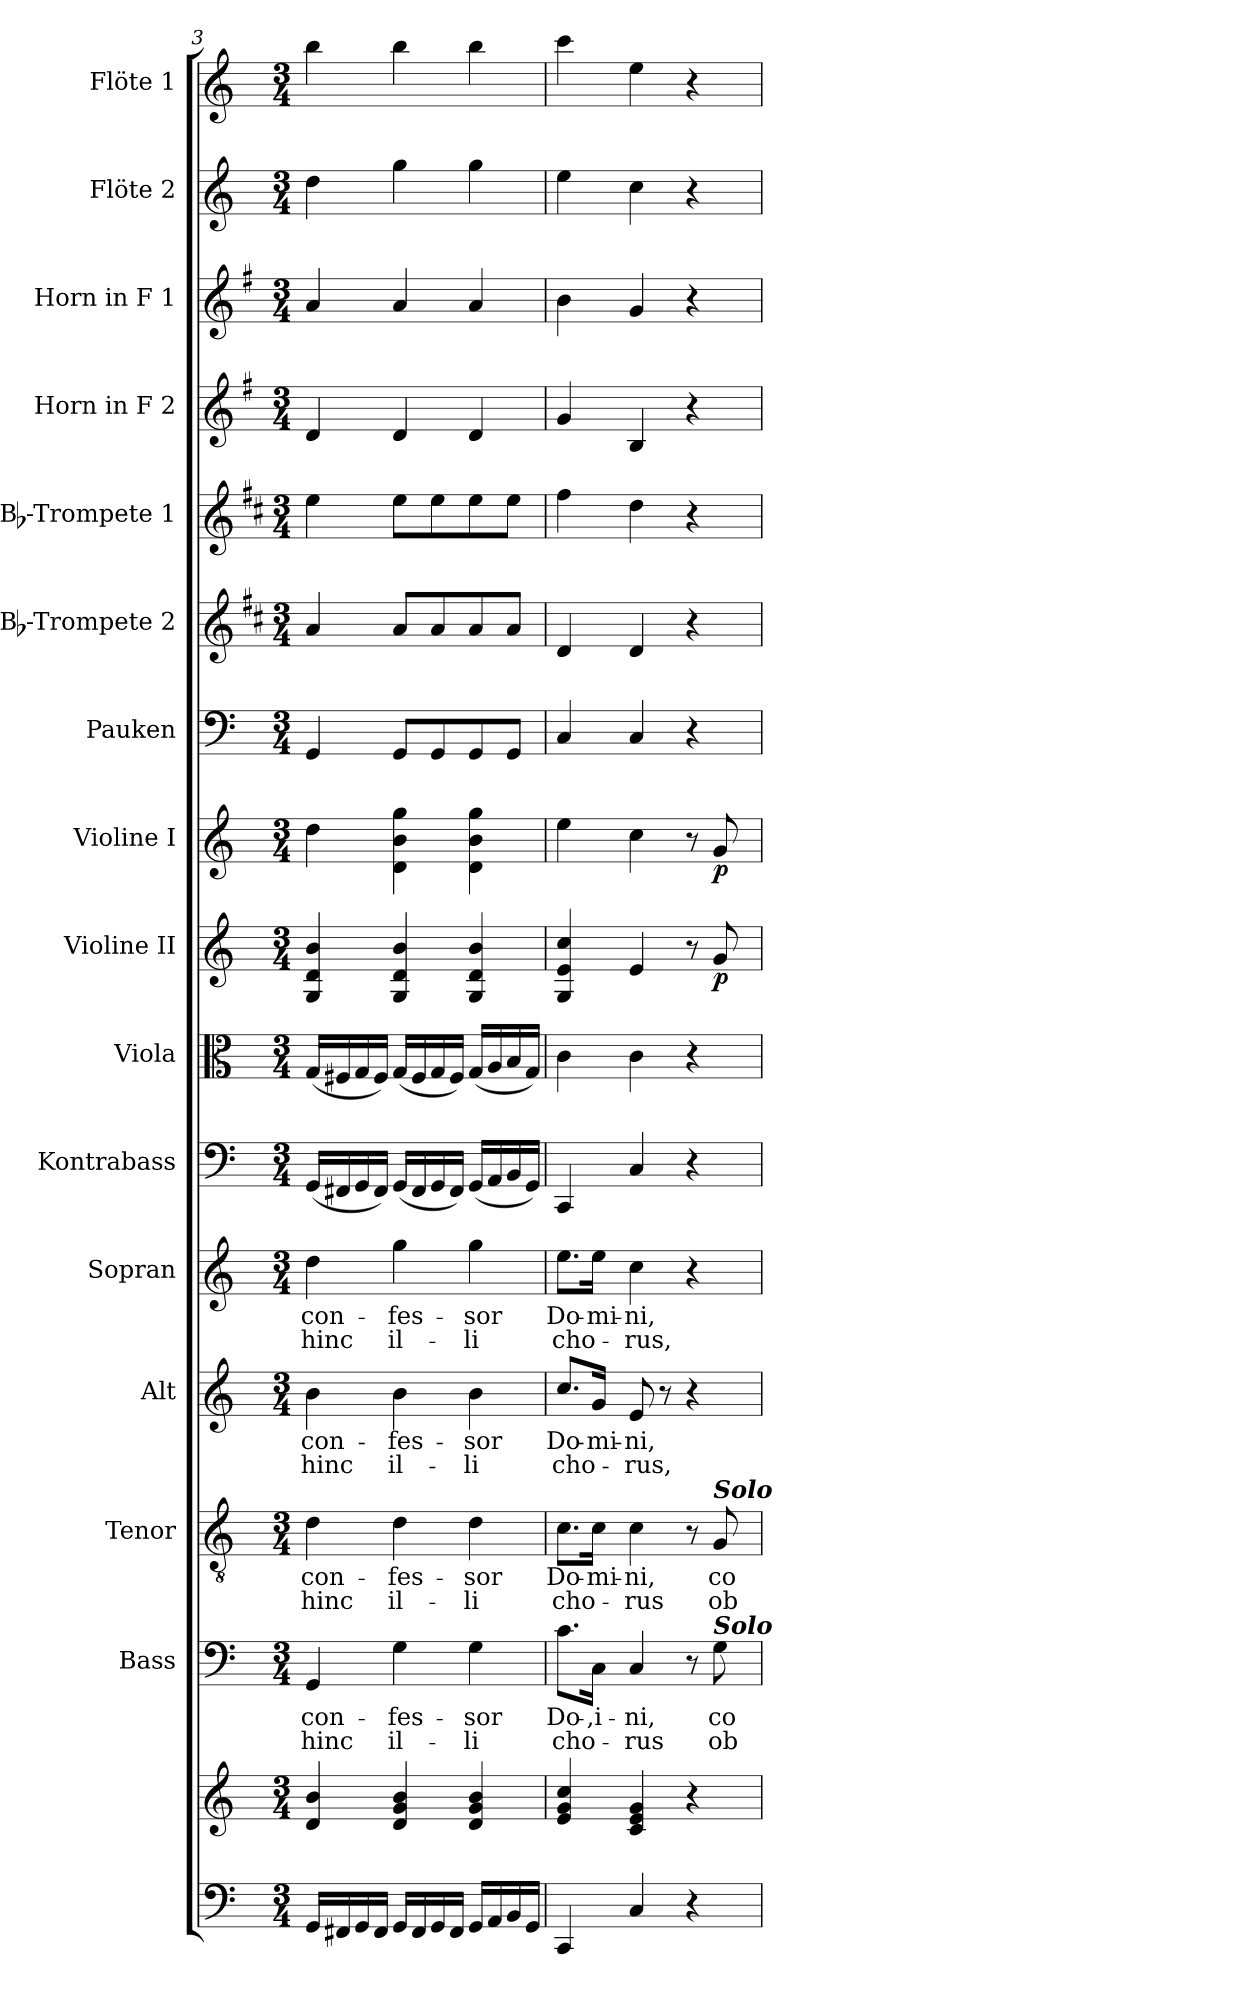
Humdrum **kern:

**kern	**kern	**kern	**text	**text	**kern	**text	**text	**kern	**text	**text	**kern	**text	**text	**kern	**kern	**kern	**dynam	**kern	**dynam	**kern	**kern	**kern	**kern	**kern	**kern	**kern
*part16	*part16	*part15	*part15	*part15	*part14	*part14	*part14	*part13	*part13	*part13	*part12	*part12	*part12	*part11	*part10	*part9	*part9	*part8	*part8	*part7	*part6	*part5	*part4	*part3	*part2	*part1
*staff17	*staff16	*staff15	*staff15	*staff15	*staff14	*staff14	*staff14	*staff13	*staff13	*staff13	*staff12	*staff12	*staff12	*staff11	*staff10	*staff9	*staff9	*staff8	*staff8	*staff7	*staff6	*staff5	*staff4	*staff3	*staff2	*staff1
*	*	*I"Bass	*	*	*I"Tenor	*	*	*I"Alt	*	*	*I"Sopran	*	*	*I"Kontrabass	*I"Viola	*I"Violine II	*	*I"Violine I	*	*I"Pauken	*I"Bb-Trompete 2	*I"Bb-Trompete 1	*I"Horn in F 2	*I"Horn in F 1	*I"Flöte 2	*I"Flöte 1
*	*	*I'B.	*	*	*I'T.	*	*	*I'A.	*	*	*I'S.	*	*	*I'Kb.	*I'Vla.	*I'Vl. II	*	*I'Vl. I	*	*I'Pk.	*I'Bb Trp. 2	*I'Bb Trp. 1	*	*	*I'Fl. 2	*I'Fl. 1
*clefF4	*clefG2	*clefF4	*	*	*clefGv2	*	*	*clefG2	*	*	*clefG2	*	*	*clefF4	*clefC3	*clefG2	*	*clefG2	*	*clefF4	*clefG2	*clefG2	*clefG2	*clefG2	*clefG2	*clefG2
*	*	*	*	*	*	*	*	*	*	*	*	*	*	*ITrd7c12	*	*	*	*	*	*	*ITrd1c2	*ITrd1c2	*ITrd4c7	*ITrd4c7	*	*
*k[]	*k[]	*k[]	*	*	*k[]	*	*	*k[]	*	*	*k[]	*	*	*k[]	*k[]	*k[]	*	*k[]	*	*k[]	*k[]	*k[]	*k[]	*k[]	*k[]	*k[]
*C:	*C:	*C:	*	*	*C:	*	*	*C:	*	*	*C:	*	*	*C:	*C:	*C:	*	*C:	*	*C:	*C:	*C:	*C:	*C:	*C:	*C:
*M3/4	*M3/4	*M3/4	*	*	*M3/4	*	*	*M3/4	*	*	*M3/4	*	*	*M3/4	*M3/4	*M3/4	*	*M3/4	*	*M3/4	*M3/4	*M3/4	*M3/4	*M3/4	*M3/4	*M3/4
=3	=3	=3	=3	=3	=3	=3	=3	=3	=3	=3	=3	=3	=3	=3	=3	=3	=3	=3	=3	=3	=3	=3	=3	=3	=3	=3
!	!	!	!LO:LY:b	!LO:LY:b	!	!LO:LY:b	!LO:LY:b	!	!LO:LY:b	!LO:LY:b	!	!LO:LY:b	!LO:LY:b	!	!	!	!	!	!	!	!	!	!	!	!	!
16GG/LL	4d/ 4b/	4GG/	con-	hinc	4d\	con-	hinc	4b\	con-	hinc	4dd\	con-	hinc	(<16GGG/LL	(<16G/LL	4G/ 4d/ 4b/	.	4dd\	.	4GG/	4g/	4dd\	4G/	4d/	4dd\	4bb\
16FF#X/	.	.	.	.	.	.	.	.	.	.	.	.	.	16FFF#X/	16F#X/	.	.	.	.	.	.	.	.	.	.	.
16GG/	.	.	.	.	.	.	.	.	.	.	.	.	.	16GGG/	16G/	.	.	.	.	.	.	.	.	.	.	.
16FF#/JJ	.	.	.	.	.	.	.	.	.	.	.	.	.	16FFF#/JJ)	16F#/JJ)	.	.	.	.	.	.	.	.	.	.	.
!	!	!	!LO:LY:b	!LO:LY:b	!	!LO:LY:b	!LO:LY:b	!	!LO:LY:b	!LO:LY:b	!	!LO:LY:b	!LO:LY:b	!	!	!	!	!	!	!	!	!	!	!	!	!
16GG/LL	4d/ 4g/ 4b/	4G\	-fes-	il-	4d\	-fes-	il-	4b\	-fes-	il-	4gg\	-fes-	il-	(<16GGG/LL	(<16G/LL	4G/ 4d/ 4b/	.	4d\ 4b\ 4gg\	.	8GG/L	8g/L	8dd\L	4G/	4d/	4gg\	4bb\
16FF#/	.	.	.	.	.	.	.	.	.	.	.	.	.	16FFF#/	16F#/	.	.	.	.	.	.	.	.	.	.	.
16GG/	.	.	.	.	.	.	.	.	.	.	.	.	.	16GGG/	16G/	.	.	.	.	8GG/	8g/	8dd\	.	.	.	.
16FF#/JJ	.	.	.	.	.	.	.	.	.	.	.	.	.	16FFF#/JJ)	16F#/JJ)	.	.	.	.	.	.	.	.	.	.	.
!	!	!	!LO:LY:b	!LO:LY:b	!	!LO:LY:b	!LO:LY:b	!	!LO:LY:b	!LO:LY:b	!	!LO:LY:b	!LO:LY:b	!	!	!	!	!	!	!	!	!	!	!	!	!
16GG/LL	4d/ 4g/ 4b/	4G\	-sor	-li	4d\	-sor	-li	4b\	-sor	-li	4gg\	-sor	-li	(<16GGG/LL	(<16G/LL	4G/ 4d/ 4b/	.	4d\ 4b\ 4gg\	.	8GG/	8g/	8dd\	4G/	4d/	4gg\	4bb\
16AA/	.	.	.	.	.	.	.	.	.	.	.	.	.	16AAA/	16A/	.	.	.	.	.	.	.	.	.	.	.
16BB/	.	.	.	.	.	.	.	.	.	.	.	.	.	16BBB/	16B/	.	.	.	.	8GG/J	8g/J	8dd\J	.	.	.	.
16GG/JJ	.	.	.	.	.	.	.	.	.	.	.	.	.	16GGG/JJ)	16G/JJ)	.	.	.	.	.	.	.	.	.	.	.
=4	=4	=4	=4	=4	=4	=4	=4	=4	=4	=4	=4	=4	=4	=4	=4	=4	=4	=4	=4	=4	=4	=4	=4	=4	=4	=4
!	!	!	!LO:LY:b	!LO:LY:b	!	!LO:LY:b	!LO:LY:b	!	!LO:LY:b	!LO:LY:b	!	!LO:LY:b	!LO:LY:b	!	!	!	!	!	!	!	!	!	!	!	!	!
4CC/	4e/ 4g/ 4cc/	8.c\L	Do-	cho-	8.c\L	Do-	cho-	8.cc/L	Do-	cho-	8.ee\L	Do-	cho-	4CCC/	4c\	4G/ 4e/ 4cc/	.	4ee\	.	4C/	4c/	4ee\	4c/	4e\	4ee\	4ccc\
!	!	!	!LO:LY:b	!	!	!LO:LY:b	!	!	!LO:LY:b	!	!	!LO:LY:b	!	!	!	!	!	!	!	!	!	!	!	!	!	!
.	.	16C\Jk	-,i-	.	16c\Jk	-mi-	.	16g/Jk	-mi-	.	16ee\Jk	-mi-	.	.	.	.	.	.	.	.	.	.	.	.	.	.
!	!	!	!LO:LY:b	!LO:LY:b	!	!LO:LY:b	!LO:LY:b	!	!LO:LY:b	!LO:LY:b	!	!LO:LY:b	!LO:LY:b	!	!	!	!	!	!	!	!	!	!	!	!	!
4C/	4c/ 4e/ 4g/	4C/	-ni,	-rus	4c\	-ni,	-rus	8e/	-ni,	-rus,	4cc\	-ni,	-rus,	4CC/	4c\	4e/	.	4cc\	.	4C/	4c/	4cc\	4E/	4c/	4cc\	4ee\
.	.	.	.	.	.	.	.	8r	.	.	.	.	.	.	.	.	.	.	.	.	.	.	.	.	.	.
4r	4r	8r	.	.	8r	.	.	4r	.	.	4r	.	.	4r	4r	8r	.	8r	.	4r	4r	4r	4r	4r	4r	4r
!	!	!	!	!	!LO:TX:a:Bi:t=Solo	!	!	!	!	!	!	!	!	!	!	!	!	!	!	!	!	!	!	!	!	!
!	!	!LO:TX:a:Bi:t=Solo	!	!	!	!	!	!	!	!	!	!	!	!	!	!	!	!	!	!	!	!	!	!	!	!
!	!	!	!LO:LY:b	!LO:LY:b	!	!LO:LY:b	!LO:LY:b	!	!	!	!	!	!	!	!	!	!LO:DY:b	!	!LO:DY:b	!	!	!	!	!	!	!
.	.	8G\	co-	ob-	8G/	co-	ob-	.	.	.	.	.	.	.	.	8g/	p	8g/	p	.	.	.	.	.	.	.
=	=	=	=	=	=	=	=	=	=	=	=	=	=	=	=	=	=	=	=	=	=	=	=	=	=	=
*-	*-	*-	*-	*-	*-	*-	*-	*-	*-	*-	*-	*-	*-	*-	*-	*-	*-	*-	*-	*-	*-	*-	*-	*-	*-	*-
